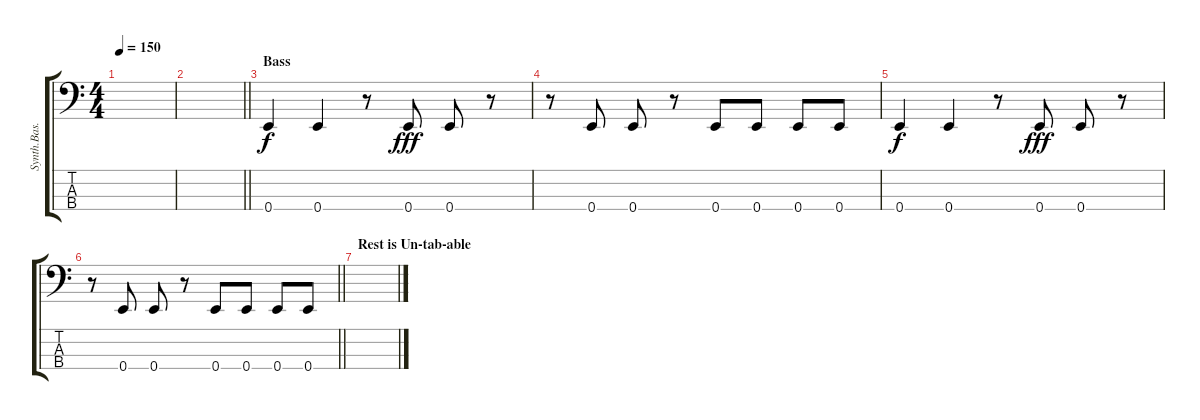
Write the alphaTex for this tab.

\track ("Synth.Bas.1." "Synth.Bas.") {instrument synthbass1}
\staff {score tabs}
\tuning (G2 D2 A1 E1) {hide}
\ts (4 4)
\tempo 150
\clef f4
\ks c
|
\barLineRight lightlight
|
\section ("" "Bass")
0.4.4 0.4.4 r.8 0.4.8{dy fff} 0.4.8 r.8 |
r.8 0.4.8 0.4.8 r.8 0.4.8 0.4.8 0.4.8 0.4.8 |
0.4.4{dy f} 0.4.4 r.8 0.4.8{dy fff} 0.4.8 r.8 |
\barLineRight lightlight
r.8 0.4.8 0.4.8 r.8 0.4.8 0.4.8 0.4.8 0.4.8 |
\section ("" "Rest is Un-tab-able")
